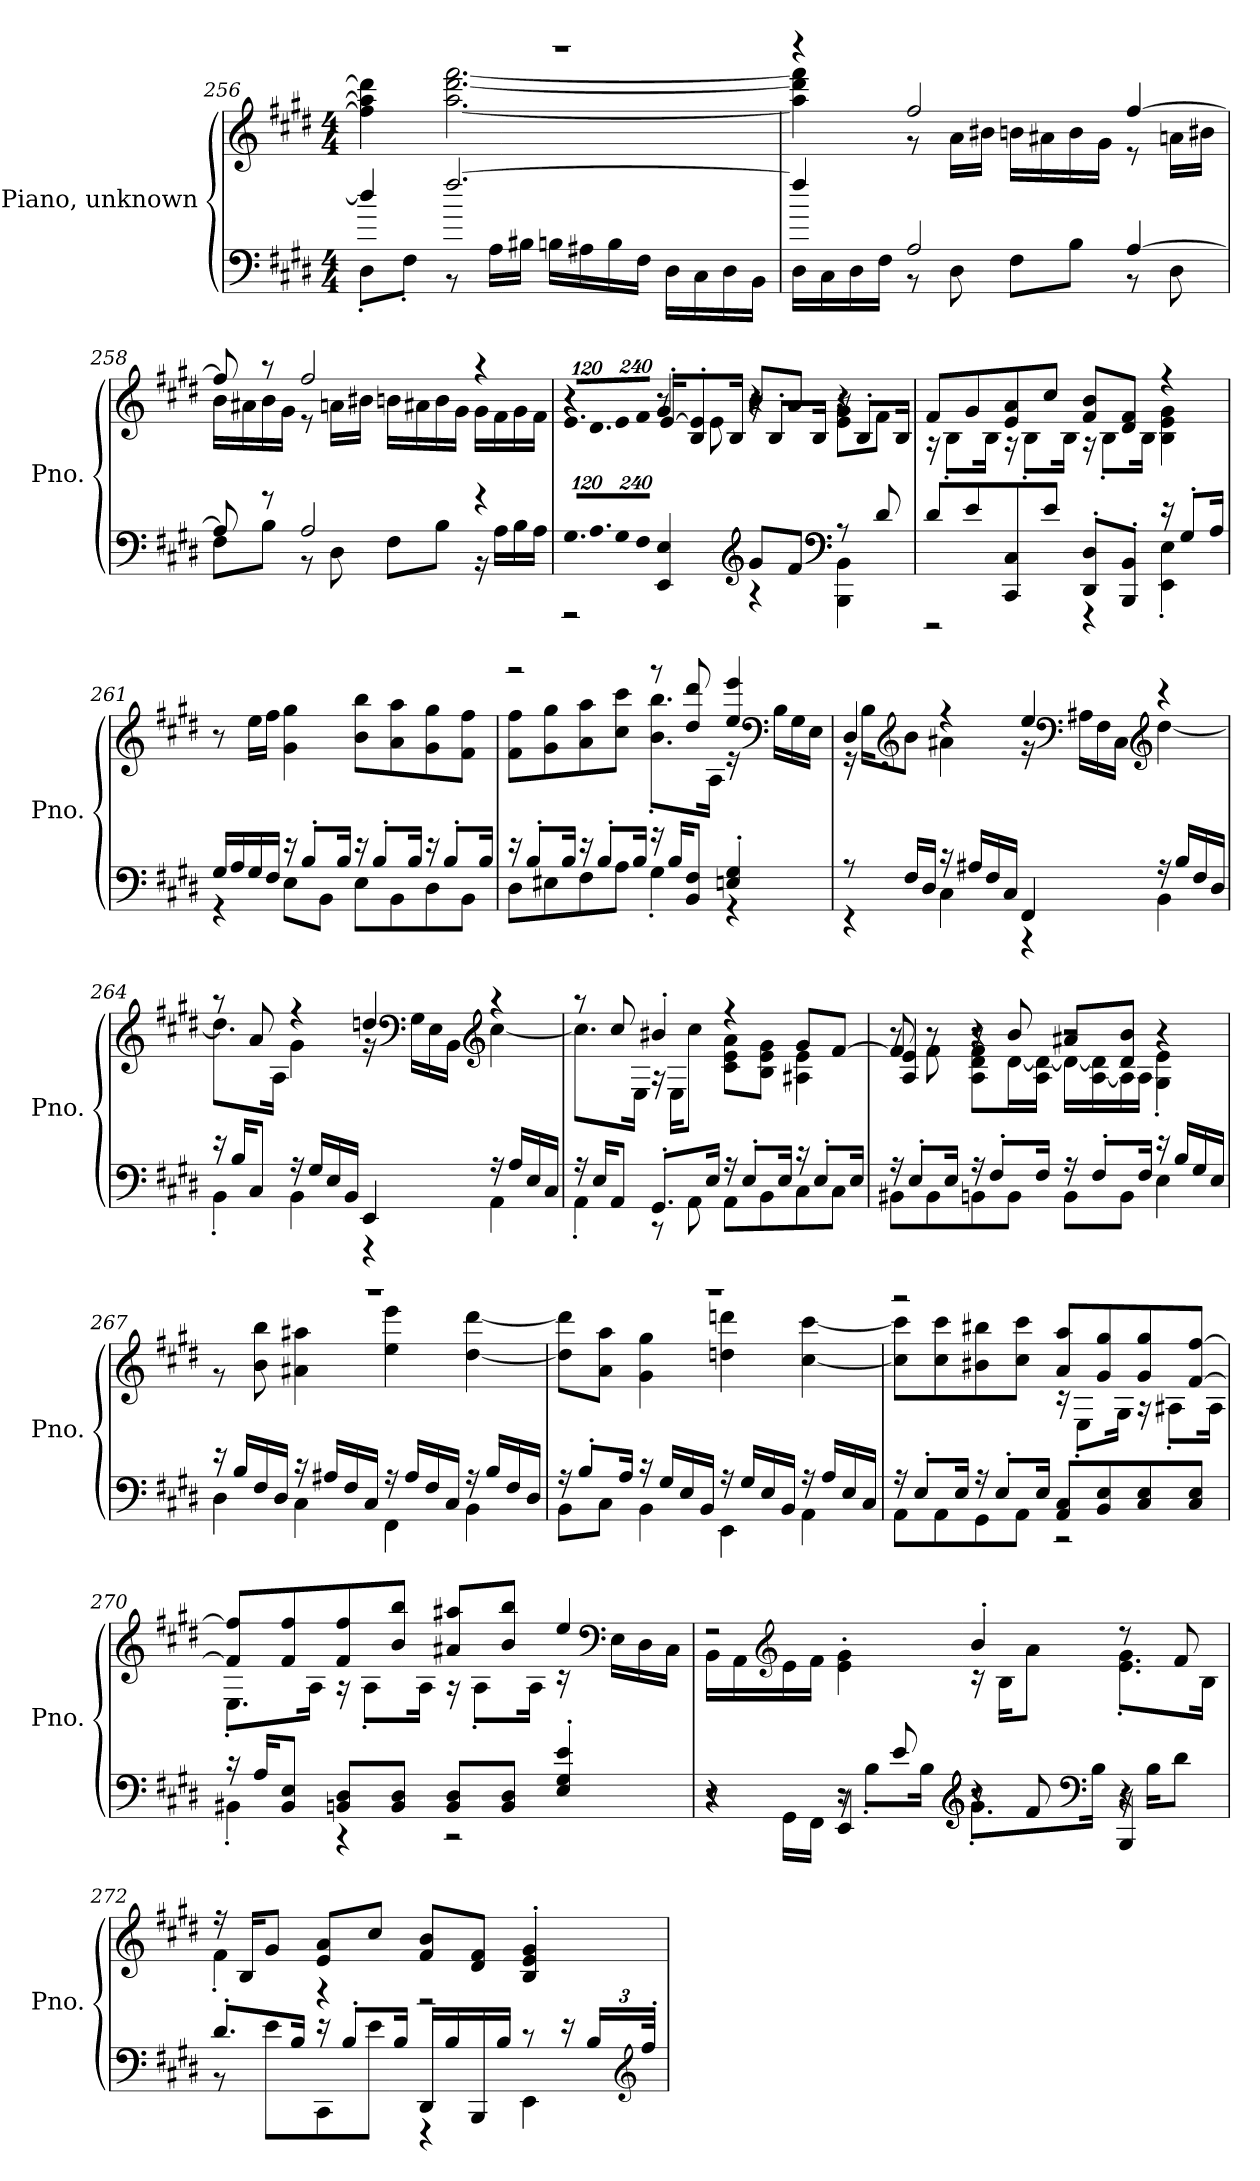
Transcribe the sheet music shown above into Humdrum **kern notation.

**kern	**kern
*part1	*part1
*staff2	*staff1
*I"Piano, unknown	*
*I'Pno.	*
*clefF4	*clefG2
*k[f#c#g#d#]	*k[f#c#g#d#]
*M4/4	*M4/4
=256	=256
*^	*^
4dd#/]	8D#'\L	1r	4ff#\] 4aa\] 4ddd#\]
.	8F#'\J	.	.
[2.ff#/	8r	.	[2.aa\ [2.ddd#\ [2.fff#\
.	16A\LL	.	.
.	16B#X\JJ	.	.
.	16Bn\LL	.	.
.	16A#X\	.	.
.	16B\	.	.
.	16F#\JJ	.	.
.	16D#\LL	.	.
.	16C#\	.	.
.	16D#\	.	.
.	16BB\JJ	.	.
!!LO:LB:g=z	!!
=257	=257	=257	=257
4ff#/]	16D#\LL	4r	4aa\] 4ddd#\] 4fff#\]
.	16C#\	.	.
.	16D#\	.	.
.	16F#\JJ	.	.
2A/	8r	2ff#/	8r
.	8D#\	.	16a\LL
.	.	.	16b#X\JJ
.	8F#\L	.	16bn\LL
.	.	.	16a#X\
.	8B\J	.	16b\
.	.	.	16g#\JJ
[4A/	8r	[4ff#/	8r
.	8D#\	.	16an\LL
.	.	.	16b#X\JJ
=258	=258	=258	=258
8A/]	8F#\L	8ff#/]	16b\LL
.	.	.	16a#X\
8r	8B\J	8r	16b\
.	.	.	16g#\JJ
2A/	8r	2ff#/	8r
.	8D#\	.	16an\LL
.	.	.	16b#X\JJ
.	8F#\L	.	16bn\LL
.	.	.	16a#X\
.	8B\J	.	16b\
.	.	.	16g#\JJ
4r	16r	4r	16g#\LL
.	16A\LL	.	16f#\
.	16B\	.	16g#\
.	16A\JJ	.	16f#\JJ
*	*	*v	*v
!!LO:LB:g=z
=259	=259	=259
*Xbrackettup	*	*
*	*	*^
!LO:N:vis=32.	!	!	!
*	*	*	*^
*	*	*	*	*Xbrackettup
!	!	!	!	!LO:N:vis=32.
1920%103G#/LLL	2r	4r	4r	1920%103e/LLL
!LO:N:vis=32.	!	!	!	!LO:N:vis=32.
1920%103A/J	.	.	.	1920%103d#/J
!LO:N:vis=16	!	!	!	!LO:N:vis=16
1920%137G#/	.	.	.	1920%137e/
!LO:N:vis=16	!	!	!	!LO:N:vis=16
1920%137F#/JJ	.	.	.	1920%137f#/JJ
4EE/ 4E/	.	4g#/	8r	[16e'/KL
.	.	.	.	8B/' 8e/]'
.	.	.	8e\	.
.	.	.	.	16B/Jk
*clefG2	*	*	*	*
8g#/L	4r	8b/L	4r	16r
.	.	.	.	8B'/L
8f#/J	.	8a/J	.	.
.	.	.	.	16B/Jk
*clefF4	*	*	*	*
8r	4BBB\ 4BB\	4r	8e\ 8g#\L	16r
.	.	.	.	8B'/L
8d#/	.	.	8f#\J	.
.	.	.	.	16B/Jk
*	*	*	*v	*v
=260	=260	=260	=260
8d#/L	2r	8f#/L	16r
.	.	.	8B'\L
8e/	.	8g#/	.
.	.	.	16B\Jk
8CC#/ 8C#/	.	8e/ 8a/	16r
.	.	.	8B'\L
8e/J	.	8cc#/J	.
.	.	.	16B\Jk
8DD#/' 8D#/'L	4r	8f#/ 8b/L	16r
.	.	.	8B'\L
8BBB/' 8BB/'J	.	8d#/ 8f#/J	.
.	.	.	16B\Jk
16r	4EE\' 4E\'	4r	4B\ 4e\ 4g#\
8G#'/L	.	.	.
16A/Jk	.	.	.
*	*	*v	*v
!!LO:LB:g=z
=261	=261	=261
16G#/LL	4r	8r
16A/	.	.
16G#/	.	16ee\LL
16F#/JJ	.	16ff#\JJ
16r	8E\L	4g#\ 4gg#\
8B'/L	.	.
.	8BB\J	.
16B/Jk	.	.
16r	8E\L	8b\ 8bb\L
8B'/L	.	.
.	8BB\	8a\ 8aa\
16B/Jk	.	.
16r	8D#\	8g#\ 8gg#\
8B'/L	.	.
.	8BB\J	8f#\ 8ff#\J
16B/Jk	.	.
=262	=262	=262
*	*	*^
16r	8D#\L	2r	8f#\ 8ff#\L
8B'/L	.	.	.
.	8E#X\	.	8g#\ 8gg#\
16B/Jk	.	.	.
16r	8F#\	.	8a\ 8aa\
8B'/L	.	.	.
.	8A\J	.	8cc#\ 8ccc#\J
16B/Jk	.	.	.
16r	4G#'\	8r	8.b\' 8.bb\'L
16B/KL	.	.	.
8BB/ 8F#/J	.	8dd#/ 8ddd#/	.
.	.	.	16A\Jk
4En/' 4G#/'	4r	4ee/ 4eee/	16r
*	*	*clefF4	*
.	.	.	16B\LL
.	.	.	16G#\
.	.	.	16E\JJ
!!LO:PB:g=z	!!
=263	=263	=263	=263
8r	4r	4D#/	16r
.	.	.	16B\KL
*	*	*clefG2	*
16F#/LL	.	.	8b\J
16D#/JJ	.	.	.
16r	4C#\	4r	4a#X\
16A#X/LL	.	.	.
16F#/	.	.	.
16C#/JJ	.	.	.
4FF#/	4r	4ee/	16r
*	*	*clefF4	*
.	.	.	16A#X\LL
.	.	.	16F#\
.	.	.	16C#\JJ
*	*	*clefG2	*
16r	4BB\	4r	[4dd#\
16B/LL	.	.	.
16F#/	.	.	.
16D#/JJ	.	.	.
=264	=264	=264	=264
16r	4BB'\	8r	8.dd#\L]
16B/KL	.	.	.
8C#/J	.	8a/	.
.	.	.	16A\Jk
16r	4BB\	4r	4g#\
16G#/LL	.	.	.
16E/	.	.	.
16BB/JJ	.	.	.
4EE/	4r	4ddn/	16r
*	*	*clefF4	*
.	.	.	16G#\LL
.	.	.	16E\
.	.	.	16BB\JJ
*	*	*clefG2	*
16r	4AA\	4r	[4cc#\
16A/LL	.	.	.
16E/	.	.	.
16C#/JJ	.	.	.
!!LO:LB:g=z	!!
=265	=265	=265	=265
16r	4AA'\	8r	8.cc#\L]
16E/KL	.	.	.
8AA/J	.	8cc#/	.
.	.	.	16E\Jk
8.GG#'/L	8r	4b#X'/	16r
.	.	.	16E\KL
.	8AA\	.	8cc#\J
16E/Jk	.	.	.
16r	8AA\L	4r	8c#\ 8e\ 8a\L
8E'/L	.	.	.
.	8BB\	.	8B\ 8e\ 8g#\J
16E/Jk	.	.	.
16r	8C#\	8g#/L	4A#X\ 4e\
8E'/L	.	.	.
.	8C#\J	[8f#/J	.
16E/Jk	.	.	.
=266	=266	=266	=266
*	*	*	*^
16r	8BB#X\L	8f#/]	8r	4A/ 4e/
8E'/L	.	.	.	.
.	8BB#\	8r	8f#\	.
16E/Jk	.	.	.	.
16r	8BBn\	8r	8A\ 8d#\ 8f#\L	4r
8F#'/L	.	.	.	.
.	8BB\J	8b/	[16d#\L	.
16F#/Jk	.	.	16A\ 16d#\_JJ	.
16r	8BB\L	8a#X/L	16d#\LL_	2r
8F#'/L	.	.	[16A\ 16d#\]	.
.	8BB\J	8d#/ 8b/J	16A\]	.
16F#/Jk	.	.	16A\JJ	.
16r	4E\	4r	4G#\' 4e\'	.
16B/LL	.	.	.	.
16G#/	.	.	.	.
16E/JJ	.	.	.	.
*	*	*	*v	*v
!!LO:LB:g=z
=267	=267	=267	=267
16r	4D#\	1r	8r
16B/LL	.	.	.
16F#/	.	.	8b\ 8bb\
16D#/JJ	.	.	.
16r	4C#\	.	4a#X\ 4aa#X\
16A#X/LL	.	.	.
16F#/	.	.	.
16C#/JJ	.	.	.
16r	4FF#\	.	4ee\ 4eee\
16A#/LL	.	.	.
16F#/	.	.	.
16C#/JJ	.	.	.
16r	4BB\	.	[4dd#\ [4ddd#\
16B/LL	.	.	.
16F#/	.	.	.
16D#/JJ	.	.	.
=268	=268	=268	=268
16r	8BB\L	1r	8dd#\] 8ddd#\]L
8B'/L	.	.	.
.	8C#\J	.	8a\ 8aa\J
16A/Jk	.	.	.
16r	4BB\	.	4g#\ 4gg#\
16G#/LL	.	.	.
16E/	.	.	.
16BB/JJ	.	.	.
16r	4EE\	.	4ddn\ 4dddn\
16G#/LL	.	.	.
16E/	.	.	.
16BB/JJ	.	.	.
16r	4AA\	.	[4cc#\ [4ccc#\
16A/LL	.	.	.
16E/	.	.	.
16C#/JJ	.	.	.
!!LO:LB:g=z	!!
=269	=269	=269	=269
16r	8AA\L	2r	8cc#\] 8ccc#\]L
8E'/L	.	.	.
.	8AA\	.	8cc#\ 8ccc#\
16E/Jk	.	.	.
16r	8GG#\	.	8b#X\ 8bb#X\
8E'/L	.	.	.
.	8AA\J	.	8cc#\ 8ccc#\J
16E/Jk	.	.	.
8AA/ 8C#/L	2r	8a/ 8aa/L	16r
.	.	.	8E'\L
8BB/ 8E/	.	8g#/ 8gg#/	.
.	.	.	16G#\Jk
8C#/ 8E/	.	8g#/ 8gg#/	16r
.	.	.	8A#X'\L
8C#/ 8E/J	.	[8f#/ [8ff#/J	.
.	.	.	16A#\Jk
=270	=270	=270	=270
16r	4BB#X'\	8f#/] 8ff#/]L	8.E'\L
16A/KL	.	.	.
8BB#/ 8E/J	.	8f#/ 8ff#/	.
.	.	.	16A\Jk
8BBn/ 8D#/L	4r	8f#/ 8ff#/	16r
.	.	.	8A'\L
8BB/ 8D#/J	.	8b/ 8bb/J	.
.	.	.	16A\Jk
8BB/ 8D#/L	2r	8a#X/ 8aa#X/L	16r
.	.	.	8A'\L
8BB/ 8D#/J	.	8b/ 8bb/J	.
.	.	.	16A\Jk
4E/' 4G#/' 4e/'	.	4ee/	16r
*	*	*clefF4	*
.	.	.	16E\LL
.	.	.	16D#\
.	.	.	16C#\JJ
!!LO:LB:g=z	!!
=271	=271	=271	=271
*	*^	*	*
4r	8r	4r	2r	16BB\LL
.	.	.	.	16AA\
*	*	*	*clefG2	*
.	16GG#\LL	.	.	16e\
.	16FF#\JJ	.	.	16f#\JJ
8r	16r	4EE/	.	4e\' 4g#\'
.	8B'\L	.	.	.
8e/	.	.	.	.
.	16B\Jk	.	.	.
*clefG2	*	*	*	*
8r	8.g#'\L	4r	4b'/	16r
.	.	.	.	16B\KL
8f#/	.	.	.	8a\J
*clefF4	*	*	*	*
.	16B\Jk	.	.	.
4r	16r	4BBB/	8r	8.e\' 8.g#\'L
.	16B\KL	.	.	.
.	8d#\J	.	8f#/	.
.	.	.	.	16B\Jk
*	*v	*v	*	*
=272	=272	=272	=272
8.d#'/L	8r	16r	4f#'\
.	.	16B/KL	.
.	8e\L	8g#/J	.
16B/Jk	.	.	.
16r	8CC#\	8e/ 8a/L	4r
8B'/L	.	.	.
.	8e\J	8cc#/J	.
16B/Jk	.	.	.
16DD#/LL	4r	8f#/ 8b/L	2r
16B/	.	.	.
16BBB/	.	8d#/ 8f#/J	.
16B/JJ	.	.	.
8r	4EE\	4B/' 4e/' 4g#/'	.
16r	.	.	.
24B/LL	.	.	.
*clefG2	*	*	*
48ff#'/JJk	.	.	.
*v	*v	*	*
*	*v	*v
=	=
*-	*-
